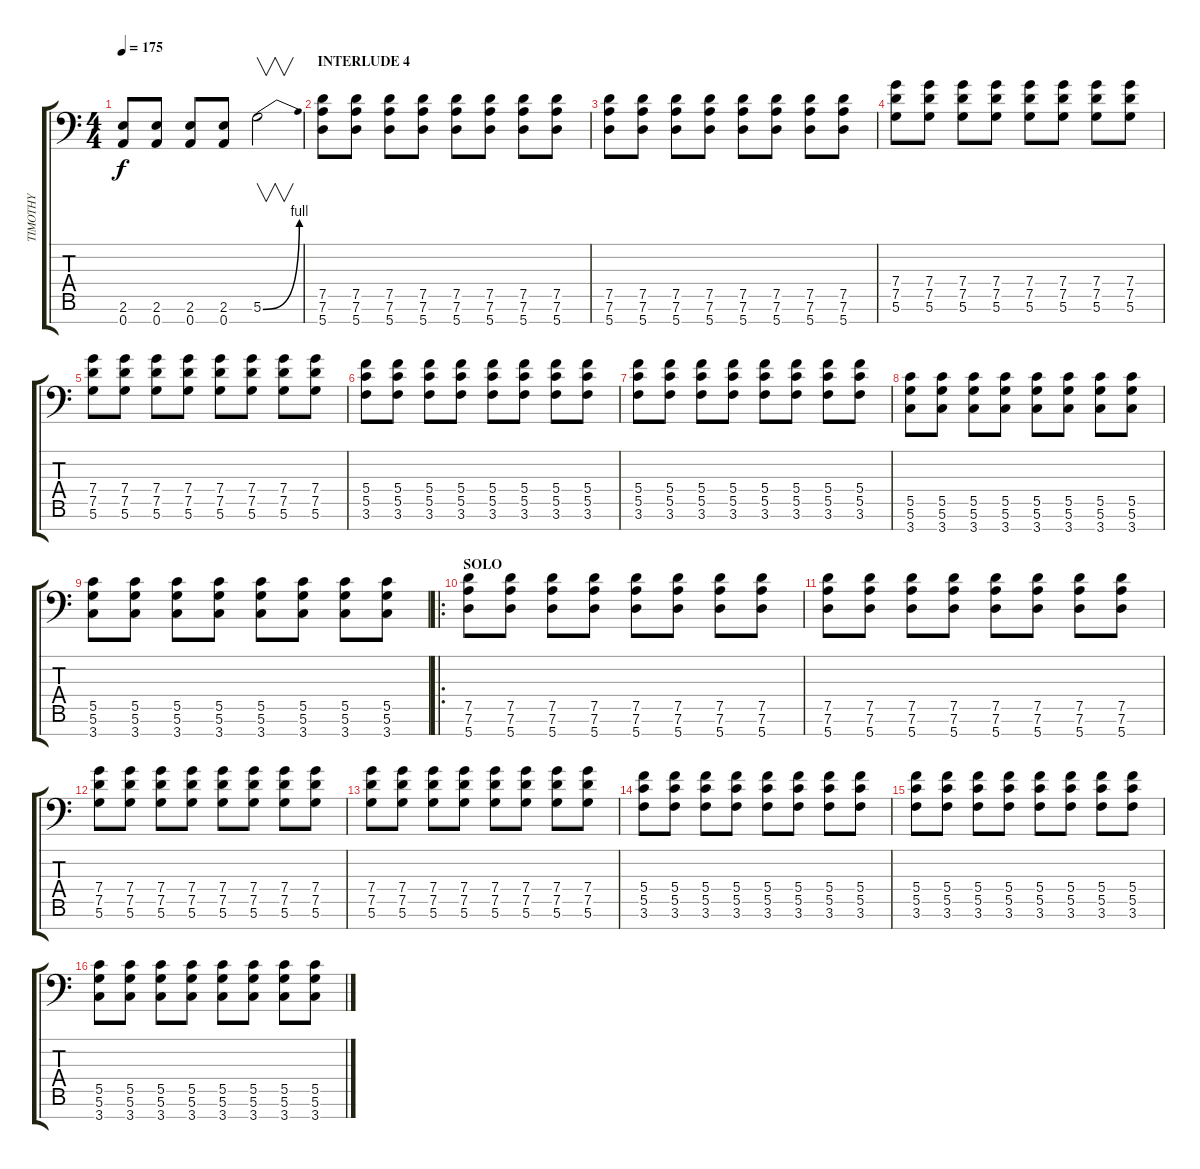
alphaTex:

\track ("TIMOTHY" "TIMOTHY") {instrument distortionguitar}
\staff {score tabs}
\tuning (D4 A3 F3 C3 G2 D2 A1) {hide}
\ts (4 4)
\tempo 175
\clef f4
\ks c
(2.6 0.7).8{dy f} (2.6 0.7).8 (2.6 0.7).8 (2.6 0.7).8 5.6{be (bend 0 0 60 4)}.2{v} |
\section ("" "INTERLUDE 4")
(7.5 7.6 5.7).8 (7.5 7.6 5.7).8 (7.5 7.6 5.7).8 (7.5 7.6 5.7).8 (7.5 7.6 5.7).8 (7.5 7.6 5.7).8 (7.5 7.6 5.7).8 (7.5 7.6 5.7).8 |
(7.5 7.6 5.7).8 (7.5 7.6 5.7).8 (7.5 7.6 5.7).8 (7.5 7.6 5.7).8 (7.5 7.6 5.7).8 (7.5 7.6 5.7).8 (7.5 7.6 5.7).8 (7.5 7.6 5.7).8 |
(7.4 7.5 5.6).8 (7.4 7.5 5.6).8 (7.4 7.5 5.6).8 (7.4 7.5 5.6).8 (7.4 7.5 5.6).8 (7.4 7.5 5.6).8 (7.4 7.5 5.6).8 (7.4 7.5 5.6).8 |
(7.4 7.5 5.6).8 (7.4 7.5 5.6).8 (7.4 7.5 5.6).8 (7.4 7.5 5.6).8 (7.4 7.5 5.6).8 (7.4 7.5 5.6).8 (7.4 7.5 5.6).8 (7.4 7.5 5.6).8 |
(5.4 5.5 3.6).8 (5.4 5.5 3.6).8 (5.4 5.5 3.6).8 (5.4 5.5 3.6).8 (5.4 5.5 3.6).8 (5.4 5.5 3.6).8 (5.4 5.5 3.6).8 (5.4 5.5 3.6).8 |
(5.4 5.5 3.6).8 (5.4 5.5 3.6).8 (5.4 5.5 3.6).8 (5.4 5.5 3.6).8 (5.4 5.5 3.6).8 (5.4 5.5 3.6).8 (5.4 5.5 3.6).8 (5.4 5.5 3.6).8 |
(5.5 5.6 3.7).8 (5.5 5.6 3.7).8 (5.5 5.6 3.7).8 (5.5 5.6 3.7).8 (5.5 5.6 3.7).8 (5.5 5.6 3.7).8 (5.5 5.6 3.7).8 (5.5 5.6 3.7).8 |
(5.5 5.6 3.7).8 (5.5 5.6 3.7).8 (5.5 5.6 3.7).8 (5.5 5.6 3.7).8 (5.5 5.6 3.7).8 (5.5 5.6 3.7).8 (5.5 5.6 3.7).8 (5.5 5.6 3.7).8 |
\ro
\section ("" "SOLO")
(7.5 7.6 5.7).8{balance 0} (7.5 7.6 5.7).8 (7.5 7.6 5.7).8 (7.5 7.6 5.7).8 (7.5 7.6 5.7).8 (7.5 7.6 5.7).8 (7.5 7.6 5.7).8 (7.5 7.6 5.7).8 |
(7.5 7.6 5.7).8 (7.5 7.6 5.7).8 (7.5 7.6 5.7).8 (7.5 7.6 5.7).8 (7.5 7.6 5.7).8 (7.5 7.6 5.7).8 (7.5 7.6 5.7).8 (7.5 7.6 5.7).8 |
(7.4 7.5 5.6).8 (7.4 7.5 5.6).8 (7.4 7.5 5.6).8 (7.4 7.5 5.6).8 (7.4 7.5 5.6).8 (7.4 7.5 5.6).8 (7.4 7.5 5.6).8 (7.4 7.5 5.6).8 |
(7.4 7.5 5.6).8 (7.4 7.5 5.6).8 (7.4 7.5 5.6).8 (7.4 7.5 5.6).8 (7.4 7.5 5.6).8 (7.4 7.5 5.6).8 (7.4 7.5 5.6).8 (7.4 7.5 5.6).8 |
(5.4 5.5 3.6).8 (5.4 5.5 3.6).8 (5.4 5.5 3.6).8 (5.4 5.5 3.6).8 (5.4 5.5 3.6).8 (5.4 5.5 3.6).8 (5.4 5.5 3.6).8 (5.4 5.5 3.6).8 |
(5.4 5.5 3.6).8 (5.4 5.5 3.6).8 (5.4 5.5 3.6).8 (5.4 5.5 3.6).8 (5.4 5.5 3.6).8 (5.4 5.5 3.6).8 (5.4 5.5 3.6).8 (5.4 5.5 3.6).8 |
(5.5 5.6 3.7).8 (5.5 5.6 3.7).8 (5.5 5.6 3.7).8 (5.5 5.6 3.7).8 (5.5 5.6 3.7).8 (5.5 5.6 3.7).8 (5.5 5.6 3.7).8 (5.5 5.6 3.7).8
